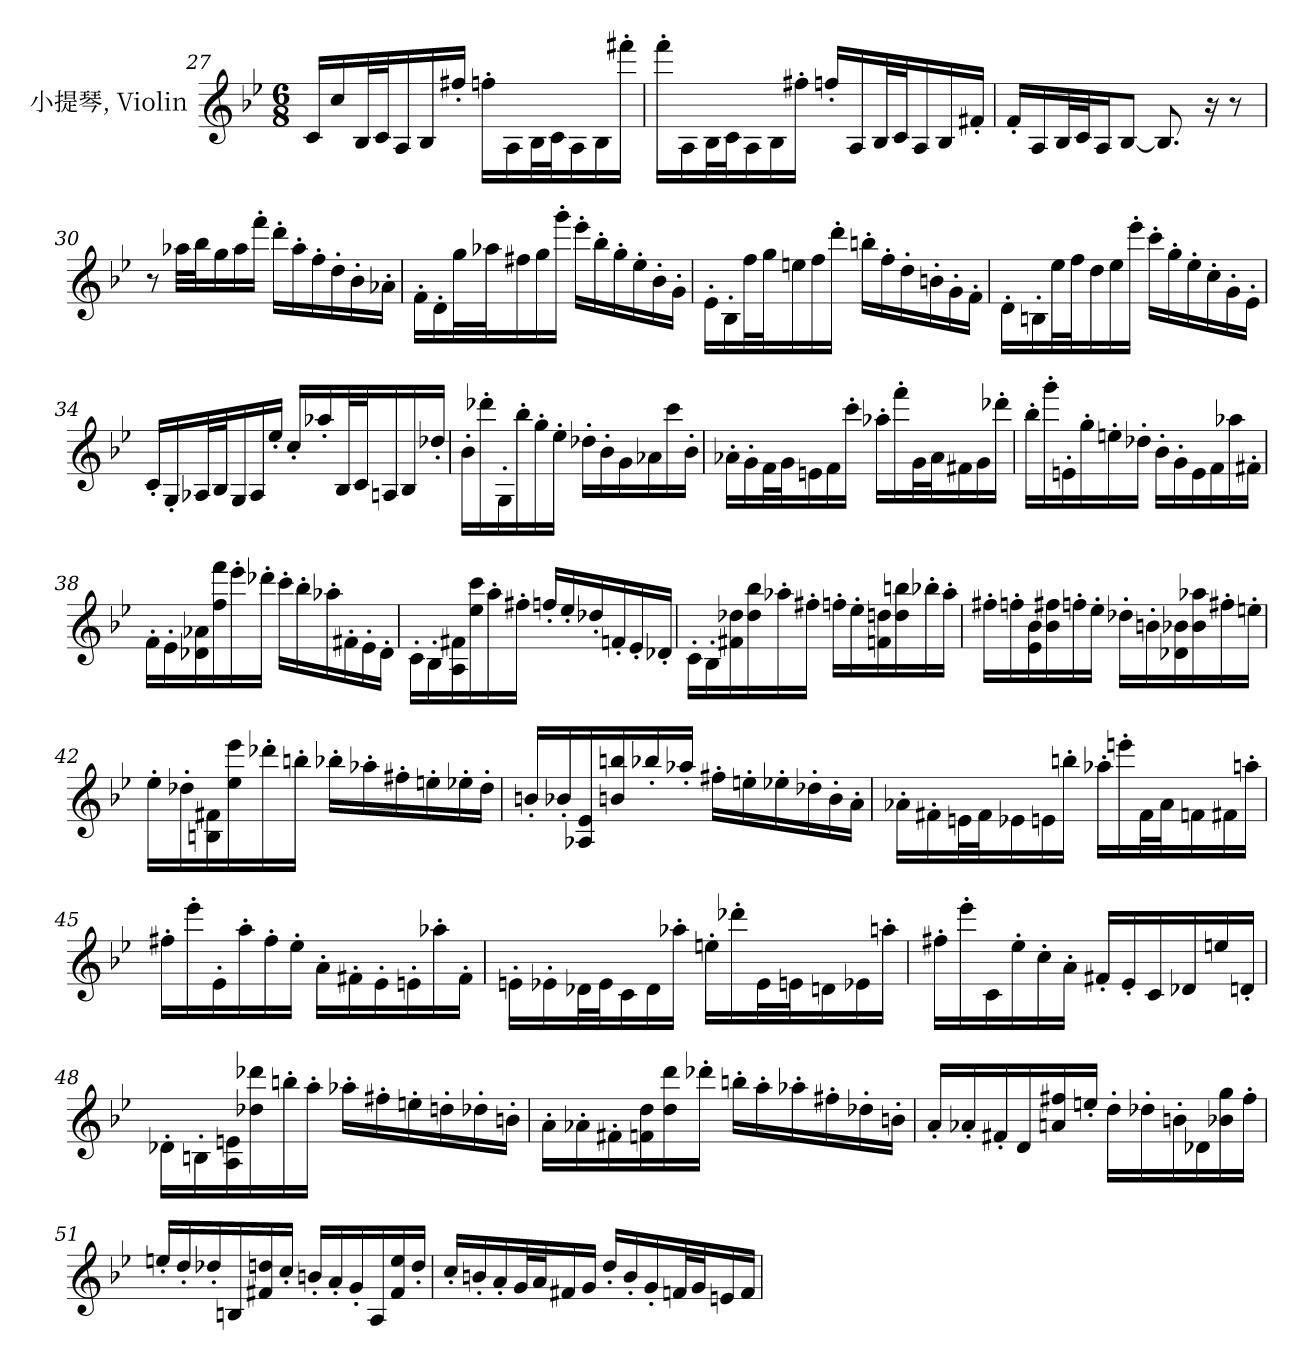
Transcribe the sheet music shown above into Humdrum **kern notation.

**kern
*part1
*staff1
*I"小提琴, Violin
*I'Vln.
!!LO:LB:g=z
*clefG2
*k[b-e-]
*M6/8
=27
16c/LL
16cc/
32B-/L
32c/J
16A/
16B-/
16ff#X'/JJ
16ffn'\LL
16A\
32B-\L
32c\J
16A\
16B-\
16fff#X'\JJ
=28
16fff'\LL
16A\
32B-\L
32c\J
16A\
16B-\
16ff#X'\JJ
16ffn'/LL
16A/
32B-/L
32c/J
16A/
16B-/
16f#X'/JJ
!!LO:LB:g=z
=29
16f'/LL
16A/
32B-/L
32c/J
16A/J
[8B-/J
8.B-/]
16r
8r
=30
8r
32aa-X\LLL
32bb-\J
16gg\
16aa-\
16fff'\JJ
16ddd'\LL
16aa-'\
16ff'\
16dd'\
16b-'\
16a-X'\JJ
=31
16f'\LL
16d'\
32gg\L
32aa-X\J
16ff#X\
16gg\
16ggg'\JJ
16eee-'\LL
16bb-'\
16gg'\
16ee-'\
16b-'\
16g'\JJ
!!LO:LB:g=z
=32
16e-'\LL
16B-'\
32ff\L
32gg\J
16een\
16ff\
16ddd'\JJ
16bbn'\LL
16ff'\
16dd'\
16bn'\
16g'\
16f'\JJ
=33
16d'\LL
16Bn'\
32ee-\L
32ff\J
16dd\
16ee-\
16eee-'\JJ
16ccc'\LL
16gg'\
16ee-'\
16cc'\
16g'\
16e-'\JJ
!!LO:LB:g=z
=34
16c'/LL
16G'/
32A-X/L
32B-/J
16G/
16A-/
16ee-'/JJ
16cc'/LL
16aa-X'/
32B-/L
32c/J
16An/
16B-/
16dd-X'/JJ
=35
16b-'\LL
16ddd-X'\
16G'\
16bb-'\
16gg'\
16ee-'\JJ
16dd-X'\LL
16b-'\
16g\
16a-X\
16ccc\
16b-'\JJ
!!LO:LB:g=z
=36
16a-X'\LL
16g'\
32f\L
32g\J
16en\
16f\
16ccc'\JJ
16aa-X'\LL
16fff'\
32g\L
32a-\J
16f#X\
16g\
16ddd-X'\JJ
=37
16bb-'\LL
16ggg'\
16en'\
16gg'\
16een'\
16dd-X'\JJ
16b-'\LL
16g'\
16e\
16f\
16aa-X\
16f#X'\JJ
!!LO:LB:g=z
=38
16f'\LL
16e-'\
16d-X\ 16a-X\
16ff\ 16fff\
16eee-'\
16ddd-X'\JJ
16ccc'\LL
16bb-'\
16aa-X'\
16f#X'\
16e-'\
16d-'\JJ
=39
16c'\LL
16B-'\
16A\ 16f#X\
16ee-\ 16ccc\
16aa'\
16ff#X'\JJ
16ffn'/LL
16ee-'/
16dd-X'/
16fn'/
16e-'/
16d-X'/JJ
!!LO:LB:g=z
=40
16c'\LL
16B-'\
16f#X\ 16dd-X\
16dd-\ 16bb-\
16aa-X'\
16ff#X'\JJ
16ffn'\LL
16ee-'\
16fn\ 16ddn\
16dd\ 16bbn\
16bb-X'\
16aa-'\JJ
=41
16ff#X'\LL
16ffn'\
16e-\ 16b-\
16b-\ 16ff#X\
16ffn'\
16ee-'\JJ
16dd-X'\LL
16bn'\
16d-X\ 16b-X\
16b-\ 16aa-X\
16ff#X'\
16een'\JJ
!!LO:LB:g=z
=42
16ee-'\LL
16dd-X'\
16Bn\ 16f#X\
16ee-\ 16eee-\
16ddd-X'\
16bbn'\JJ
16bb-X'\LL
16aa-X'\
16ff#X'\
16een'\
16ee-X'\
16dd-'\JJ
=43
16bn'/LL
16b-X'/
16A-X/ 16e-/
16bn/ 16bbn/
16bb-X'/
16aa-X'/JJ
16ff#X'\LL
16een'\
16ee-X'\
16dd-X'\
16b'\
16a'\JJ
!!LO:LB:g=z
=44
16a-X'\LL
16f#X'\
32en\L
32f#\J
16e-X\
16en\
16bbn'\JJ
16aa-X'\LL
16eeen'\
32f#\L
32a-\J
16fn\
16f#X\
16aan'\JJ
=45
16ff#X'\LL
16eee-'\
16e-'\
16aa'\
16ff#'\
16ee-'\JJ
16a'\LL
16f#X'\
16e-'\
16en'\
16aa-X'\
16f#'\JJ
!!LO:LB:g=z
=46
16en'\LL
16e-X'\
32d-X\L
32e-\J
16c\
16d-\
16aa-X'\JJ
16een'\LL
16ddd-X'\
32e-\L
32en\J
16dn\
16e-X\
16aan'\JJ
=47
16ff#X'\LL
16eee-'\
16c\
16ee-'\
16cc'\
16a'\JJ
16f#X'/LL
16e-'/
16c/
16d-X/
16een/
16dn'/JJ
!!LO:PB:g=z
=48
16d-X'\LL
16Bn'\
16A\ 16en\
16dd-X\ 16ddd-X\
16bbn'\
16aa'\JJ
16aa-X'\LL
16ff#X'\
16een'\
16ddn'\
16dd-X'\
16bn'\JJ
=49
16a'\LL
16a-X'\
16f#X'\
16fn\ 16dd\
16dd\ 16ddd\
16ddd-X'\JJ
16bbn'\LL
16aa'\
16aa-X'\
16ff#X'\
16dd-X'\
16bn'\JJ
!!LO:LB:g=z
=50
16a'/LL
16a-X'/
16f#X'/
16d/
16an/ 16ff#X/
16een'/JJ
16dd'\LL
16dd-X'\
16bn'\
16d-X\
16b-X\ 16gg\
16ff#'\JJ
=51
16een'/LL
16dd'/
16dd-X'/
16Bn/
16f#X/ 16ddn/
16cc'/JJ
16bn'/LL
16a'/
16g'/
16A/
16f#/ 16ee/
16dd'/JJ
!!LO:LB:g=z
=52
16cc'/LL
16bn'/
16a'/
32g/L
32a/J
16f#X/
16g/JJ
16dd'/LL
16b'/
16g'/
32fn/L
32g/J
16en/
16f/JJ
=
*-
